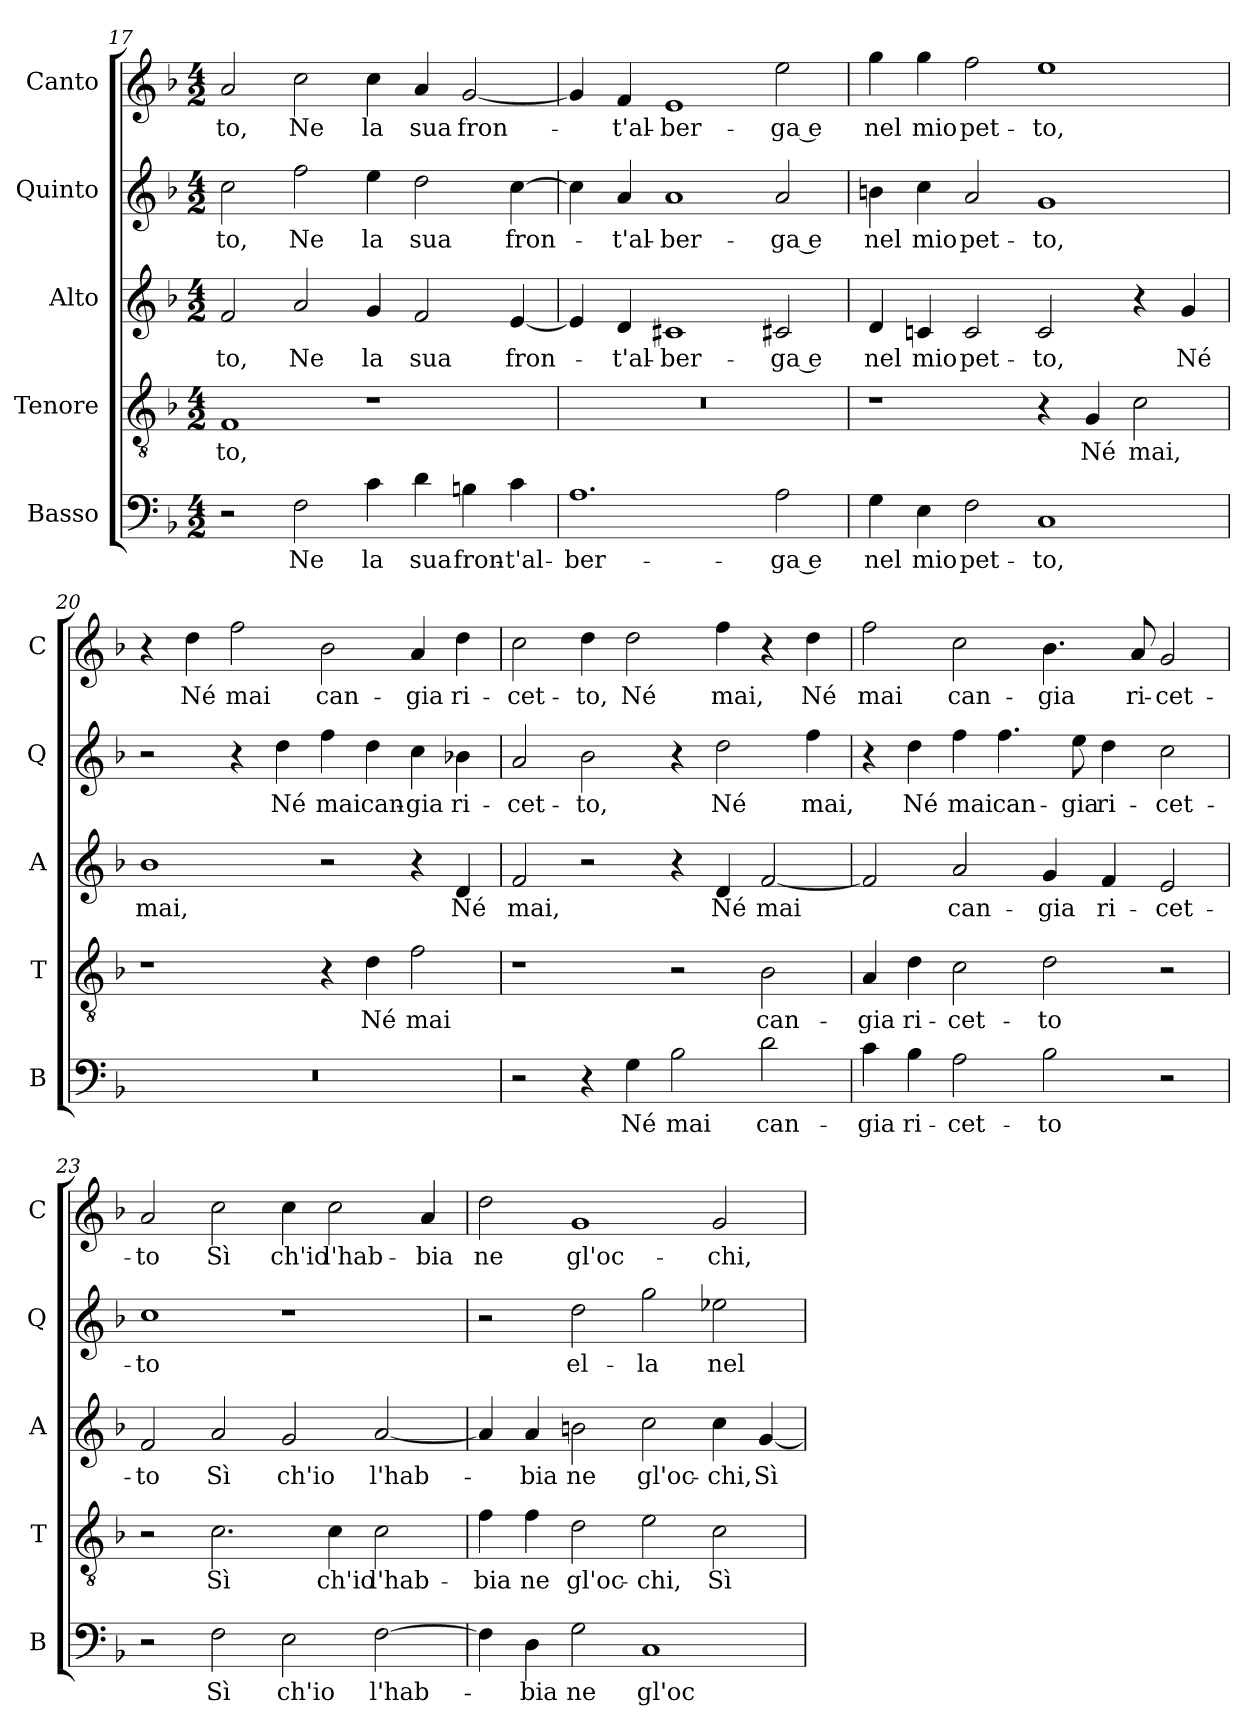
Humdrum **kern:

**kern	**text	**kern	**text	**kern	**text	**kern	**text	**kern	**text
*part5	*part5	*part4	*part4	*part3	*part3	*part2	*part2	*part1	*part1
*staff5	*staff5	*staff4	*staff4	*staff3	*staff3	*staff2	*staff2	*staff1	*staff1
*I"Basso	*	*I"Tenore	*	*I"Alto	*	*I"Quinto	*	*I"Canto	*
*I'B	*	*I'T	*	*I'A	*	*I'Q	*	*I'C	*
*clefF4	*	*clefGv2	*	*clefG2	*	*clefG2	*	*clefG2	*
*k[b-]	*	*k[b-]	*	*k[b-]	*	*k[b-]	*	*k[b-]	*
*M4/2	*	*M4/2	*	*M4/2	*	*M4/2	*	*M4/2	*
=17	=17	=17	=17	=17	=17	=17	=17	=17	=17
2r	.	1F	-to,	2f	-to,	2cc	-to,	2a	-to,
2F	Ne	.	.	2a	Ne	2ff	Ne	2cc	Ne
4c	la	1r	.	4g	la	4ee	la	4cc	la
4d	sua	.	.	2f	sua	2dd	sua	4a	sua
4Bn	fron-	.	.	.	.	.	.	[2g	fron-
4c	-t'al-	.	.	[4e	fron-	[4cc	fron-	.	.
=18	=18	=18	=18	=18	=18	=18	=18	=18	=18
1.A	-ber-	0r	.	4e]	.	4cc]	.	4g]	.
.	.	.	.	4d	-t'al-	4a	-t'al-	4f	-t'al-
.	.	.	.	1c#X	-ber-	1a	-ber-	1e	-ber-
2A	-ga e	.	.	2c#X	-ga e	2a	-ga e	2ee	-ga e
=19	=19	=19	=19	=19	=19	=19	=19	=19	=19
4G	nel	1r	.	4d	nel	4bn	nel	4gg	nel
4E	mio	.	.	4cn	mio	4cc	mio	4gg	mio
2F	pet-	.	.	2c	pet-	2a	pet-	2ff	pet-
1C	-to,	4r	.	2c	-to,	1g	-to,	1ee	-to,
.	.	4G	Né	.	.	.	.	.	.
.	.	2c	mai,	4r	.	.	.	.	.
.	.	.	.	4g	Né	.	.	.	.
=20	=20	=20	=20	=20	=20	=20	=20	=20	=20
0r	.	1r	.	1b-	mai,	2r	.	4r	.
.	.	.	.	.	.	.	.	4dd	Né
.	.	.	.	.	.	4r	.	2ff	mai
.	.	.	.	.	.	4dd	Né	.	.
.	.	4r	.	2r	.	4ff	mai	2b-	can-
.	.	4d	Né	.	.	4dd	can-	.	.
.	.	2f	mai	4r	.	4cc	-gia	4a	-gia
.	.	.	.	4d	Né	4b-X	ri-	4dd	ri-
=21	=21	=21	=21	=21	=21	=21	=21	=21	=21
2r	.	1r	.	2f	mai,	2a	-cet-	2cc	-cet-
4r	.	.	.	2r	.	2b-	-to,	4dd	-to,
4G	Né	.	.	.	.	.	.	2dd	Né
2B-	mai	2r	.	4r	.	4r	.	.	.
.	.	.	.	4d	Né	2dd	Né	4ff	mai,
2d	can-	2B-	can-	[2f	mai	.	.	4r	.
.	.	.	.	.	.	4ff	mai,	4dd	Né
=22	=22	=22	=22	=22	=22	=22	=22	=22	=22
4c	-gia	4A	-gia	2f]	.	4r	.	2ff	mai
4B-	ri-	4d	ri-	.	.	4dd	Né	.	.
2A	-cet-	2c	-cet-	2a	can-	4ff	mai	2cc	can-
.	.	.	.	.	.	4.ff	can-	.	.
2B-	-to	2d	-to	4g	-gia	.	.	4.b-	-gia
.	.	.	.	.	.	8ee	-gia	.	.
.	.	.	.	4f	ri-	4dd	ri-	.	.
.	.	.	.	.	.	.	.	8a	ri-
2r	.	2r	.	2e	-cet-	2cc	-cet-	2g	-cet-
=23	=23	=23	=23	=23	=23	=23	=23	=23	=23
2r	.	2r	.	2f	-to	1cc	-to	2a	-to
2F	Sì	2.c	Sì	2a	Sì	.	.	2cc	Sì
2E	ch'io	.	.	2g	ch'io	1r	.	4cc	ch'io
.	.	4c	ch'io	.	.	.	.	2cc	l'hab-
[2F	l'hab-	2c	l'hab-	[2a	l'hab-	.	.	.	.
.	.	.	.	.	.	.	.	4a	-bia
=24	=24	=24	=24	=24	=24	=24	=24	=24	=24
4F]	.	4f	-bia	4a]	.	2r	.	2dd	ne
4D	-bia	4f	ne	4a	-bia	.	.	.	.
2G	ne	2d	gl'oc-	2bn	ne	2dd	el-	1g	gl'oc-
1C	gl'oc-	2e	-chi,	2cc	gl'oc-	2gg	-la	.	.
.	.	2c	Sì	4cc	-chi,	2ee-X	nel	2g	-chi,
.	.	.	.	[4g	Sì	.	.	.	.
=	=	=	=	=	=	=	=	=	=
*-	*-	*-	*-	*-	*-	*-	*-	*-	*-
